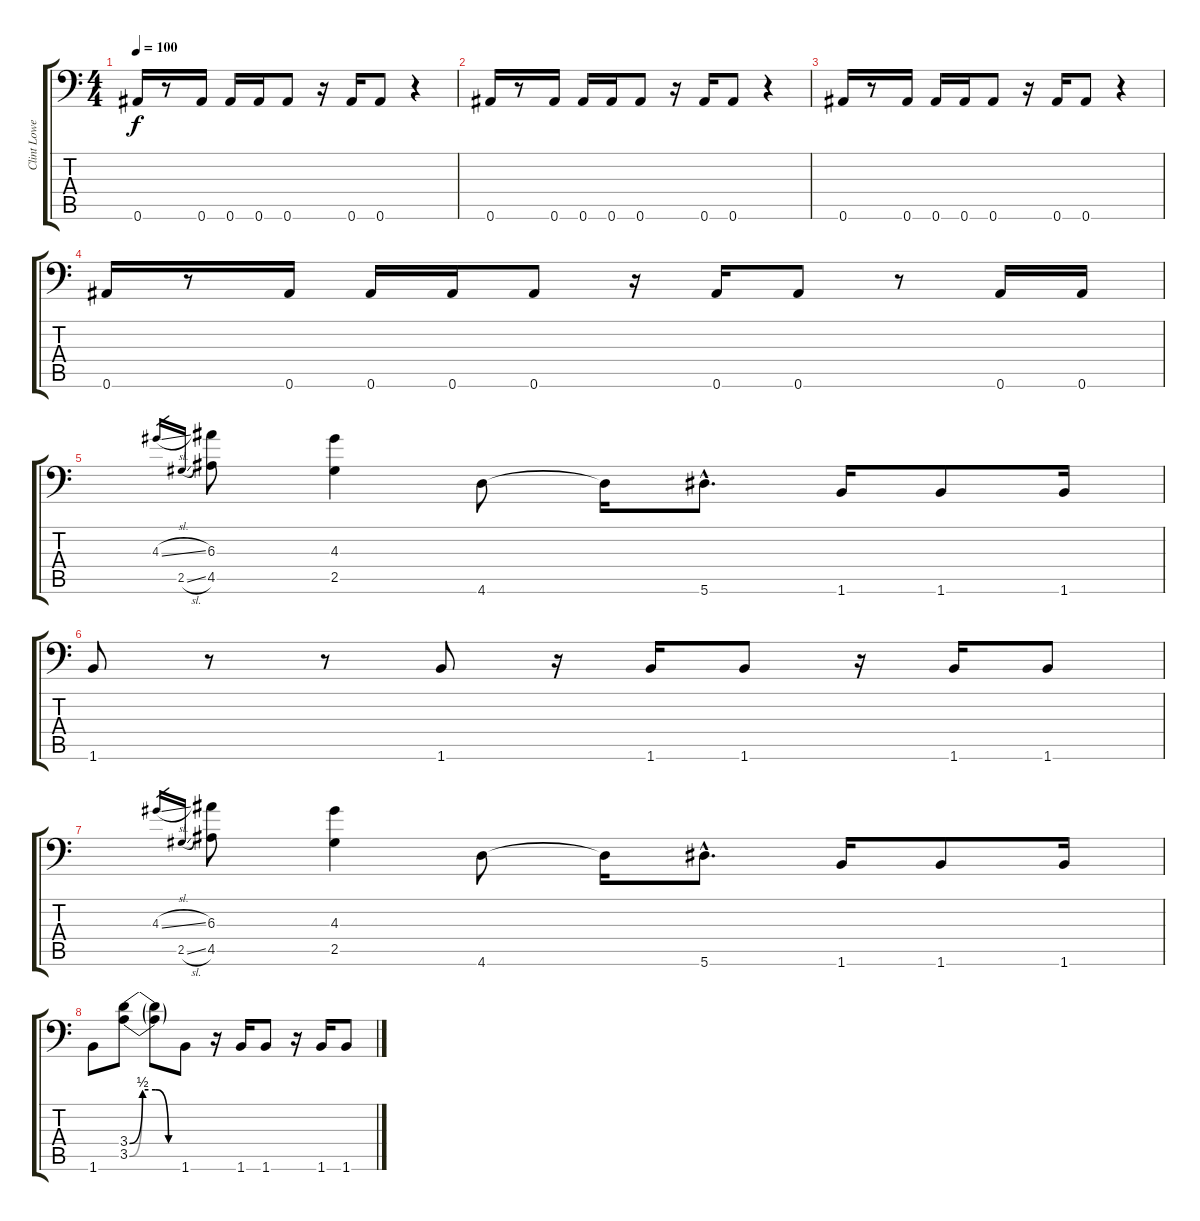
\track ("Clint Lowery - Guitar" "Clint Lowe") {instrument distortionguitar}
\staff {score tabs}
\tuning (Db4 Ab3 E3 B2 Gb2 Bb1) {hide}
\ts (4 4)
\tempo 100
\clef f4
\ks c
0.6.16{dy f volume 11 instrument distortionguitar} r.8 0.6.16 0.6.16 0.6.16 0.6.8 r.16 0.6.16 0.6.8 r.4 |
0.6.16{volume 11 instrument distortionguitar} r.8 0.6.16 0.6.16 0.6.16 0.6.8 r.16 0.6.16 0.6.8 r.4 |
0.6.16{volume 11 instrument distortionguitar} r.8 0.6.16 0.6.16 0.6.16 0.6.8 r.16 0.6.16 0.6.8 r.4 |
0.6.16{volume 11 instrument distortionguitar} r.8 0.6.16 0.6.16 0.6.16 0.6.8 r.16 0.6.16 0.6.8 r.8 0.6.16 0.6.16 |
4.3{sl}.16{gr} 2.5{sl}.16{gr} (6.3 4.5).8 (4.3 2.5).4 4.6.8 4.6{t}.16 5.6{hac}.8{d} 1.6.16 1.6.8 1.6.16 |
1.6.8 r.8 r.8 1.6.8 r.16 1.6.16 1.6.8 r.16 1.6.16 1.6.8 |
4.3{sl}.16{gr} 2.5{sl}.16{gr} (6.3 4.5).8 (4.3 2.5).4 4.6.8 4.6{t}.16 5.6{hac}.8{d} 1.6.16 1.6.8 1.6.16 |
1.6.8 (3.4{be (custom 0 0 15 2 30 2 45 0 60 0)} 3.5{be (custom 0 0 15 2 30 2 45 0 60 0)}).8 (3.4{t} 3.5{t}).8 1.6.8 r.16 1.6.16 1.6.8 r.16 1.6.16 1.6.8
